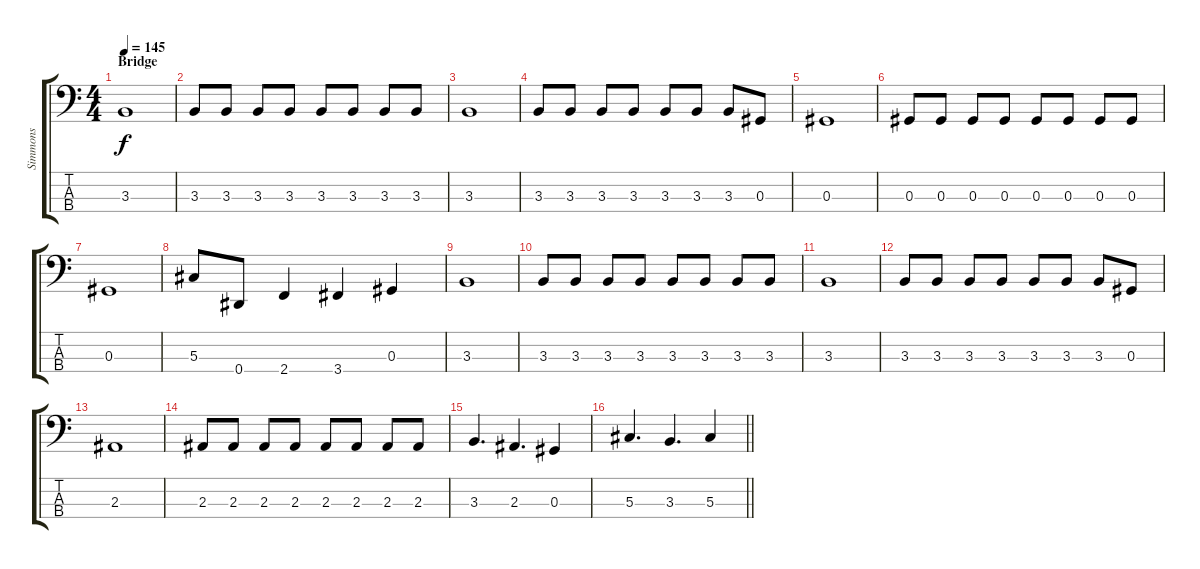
\track ("Simmons" "Simmons") {instrument electricbassfinger}
\staff {score tabs}
\tuning (Gb2 Db2 Ab1 Eb1) {hide}
\ts (4 4)
\section ("" "Bridge")
\tempo 145
\clef f4
\ks c
3.3.1{dy f} |
3.3.8 3.3.8 3.3.8 3.3.8 3.3.8 3.3.8 3.3.8 3.3.8 |
3.3.1 |
3.3.8 3.3.8 3.3.8 3.3.8 3.3.8 3.3.8 3.3.8 0.3.8 |
0.3.1 |
0.3.8 0.3.8 0.3.8 0.3.8 0.3.8 0.3.8 0.3.8 0.3.8 |
0.3.1 |
5.3.8 0.4.8 2.4.4 3.4.4 0.3.4 |
3.3.1 |
3.3.8 3.3.8 3.3.8 3.3.8 3.3.8 3.3.8 3.3.8 3.3.8 |
3.3.1 |
3.3.8 3.3.8 3.3.8 3.3.8 3.3.8 3.3.8 3.3.8 0.3.8 |
2.3.1 |
2.3.8 2.3.8 2.3.8 2.3.8 2.3.8 2.3.8 2.3.8 2.3.8 |
3.3.4{d} 2.3.4{d} 0.3.4 |
\barLineRight lightlight
5.3.4{d} 3.3.4{d} 5.3.4
